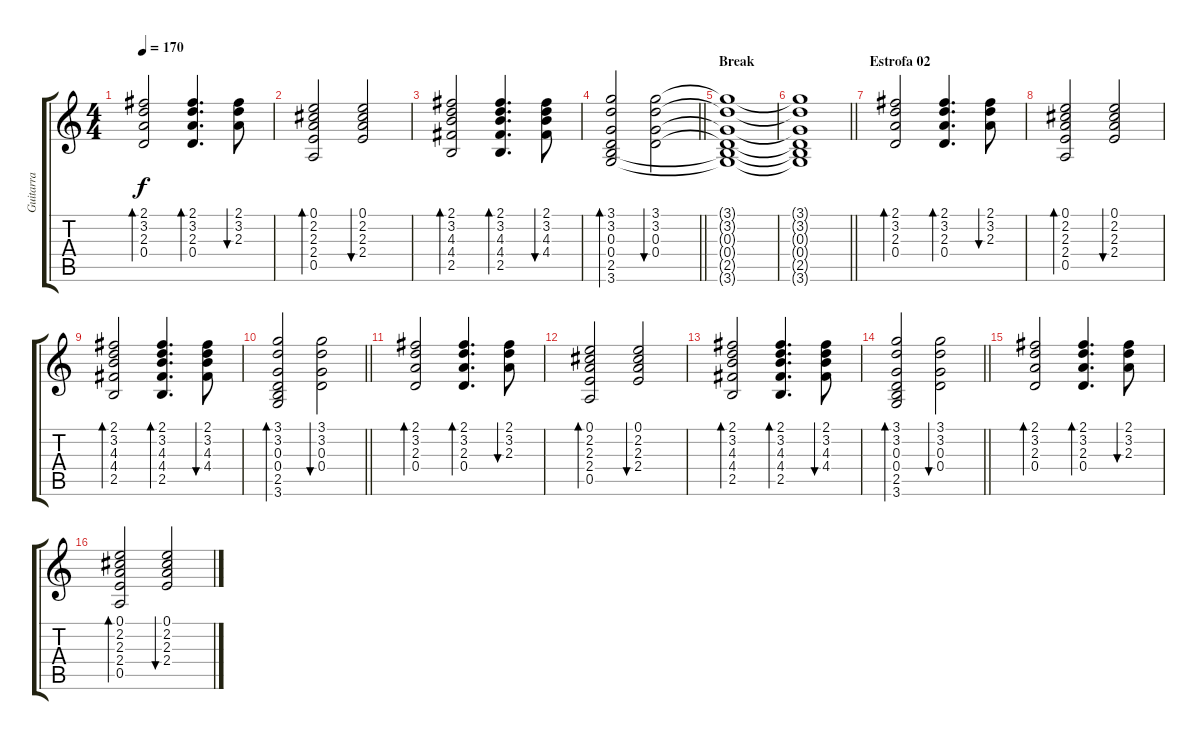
\track ("Guitarra" "Guitarra") {instrument acousticguitarsteel}
\staff {score tabs}
\tuning (E4 B3 G3 D3 A2 E2) {hide}
\ts (4 4)
\tempo 170
\clef g2
\ks c
(2.1 3.2 2.3 0.4).2{bd 60 dy f} (2.1 3.2 2.3 0.4).4{d bd 60} (2.1 3.2 2.3).8{bu 60} |
(0.1 2.2 2.3 2.4 0.5).2{bd 60} (0.1 2.2 2.3 2.4).2{bu 60} |
(2.1 3.2 4.3 4.4 2.5).2{bd 120} (2.1 3.2 4.3 4.4 2.5).4{d bd 60} (2.1 3.2 4.3 4.4).8{bu 60} |
\barLineRight lightlight
(3.1 3.2 0.3 0.4 2.5 3.6).2{bd 60} (3.1 3.2 0.3 0.4).2{bu 60} |
\section ("" "Break")
(3.1{t} 3.2{t} 0.3{t} 0.4{t} 2.5{t} 3.6{t}).1 |
\barLineRight lightlight
(3.1{t} 3.2{t} 0.3{t} 0.4{t} 2.5{t} 3.6{t}).1 |
\section ("" "Estrofa 02")
(2.1 3.2 2.3 0.4).2{bd 60} (2.1 3.2 2.3 0.4).4{d bd 60} (2.1 3.2 2.3).8{bu 60} |
(0.1 2.2 2.3 2.4 0.5).2{bd 60} (0.1 2.2 2.3 2.4).2{bu 60} |
(2.1 3.2 4.3 4.4 2.5).2{bd 120} (2.1 3.2 4.3 4.4 2.5).4{d bd 60} (2.1 3.2 4.3 4.4).8{bu 60} |
\barLineRight lightlight
(3.1 3.2 0.3 0.4 2.5 3.6).2{bd 60} (3.1 3.2 0.3 0.4).2{bu 60} |
(2.1 3.2 2.3 0.4).2{bd 60} (2.1 3.2 2.3 0.4).4{d bd 60} (2.1 3.2 2.3).8{bu 60} |
(0.1 2.2 2.3 2.4 0.5).2{bd 60} (0.1 2.2 2.3 2.4).2{bu 60} |
(2.1 3.2 4.3 4.4 2.5).2{bd 120} (2.1 3.2 4.3 4.4 2.5).4{d bd 60} (2.1 3.2 4.3 4.4).8{bu 60} |
\barLineRight lightlight
(3.1 3.2 0.3 0.4 2.5 3.6).2{bd 60} (3.1 3.2 0.3 0.4).2{bu 60} |
(2.1 3.2 2.3 0.4).2{bd 60} (2.1 3.2 2.3 0.4).4{d bd 60} (2.1 3.2 2.3).8{bu 60} |
(0.1 2.2 2.3 2.4 0.5).2{bd 60} (0.1 2.2 2.3 2.4).2{bu 60}
